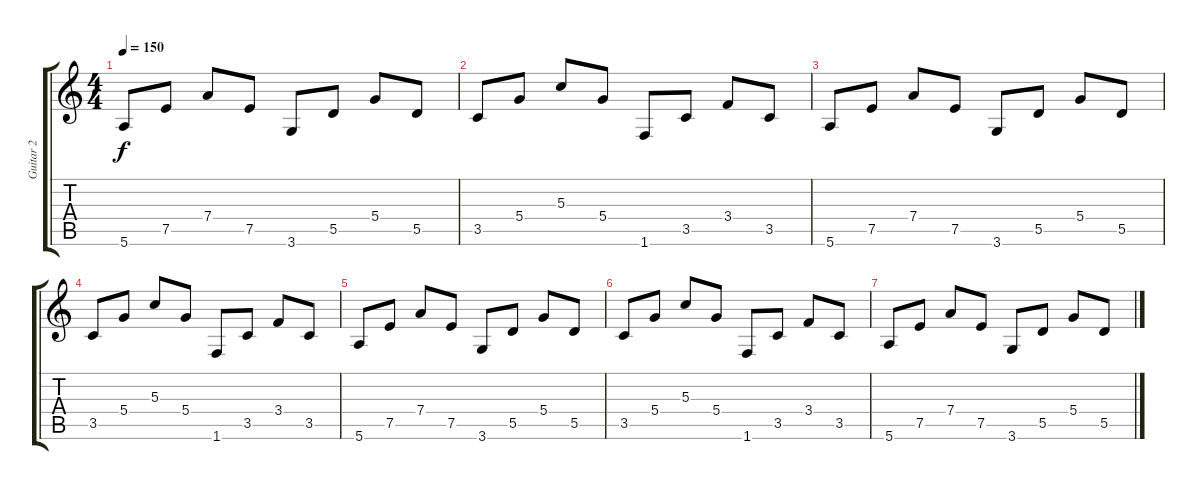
\track ("Guitar 2" "Guitar 2") {instrument acousticguitarsteel}
\staff {score tabs}
\tuning (E4 B3 G3 D3 A2 E2) {hide}
\ts (4 4)
\tempo 150
\clef g2
\ks c
5.6.8{dy f} 7.5.8 7.4.8 7.5.8 3.6.8 5.5.8 5.4.8 5.5.8 |
3.5.8 5.4.8 5.3.8 5.4.8 1.6.8 3.5.8 3.4.8 3.5.8 |
5.6.8 7.5.8 7.4.8 7.5.8 3.6.8 5.5.8 5.4.8 5.5.8 |
3.5.8 5.4.8 5.3.8 5.4.8 1.6.8 3.5.8 3.4.8 3.5.8 |
5.6.8 7.5.8 7.4.8 7.5.8 3.6.8 5.5.8 5.4.8 5.5.8 |
3.5.8 5.4.8 5.3.8 5.4.8 1.6.8 3.5.8 3.4.8 3.5.8 |
5.6.8 7.5.8 7.4.8 7.5.8 3.6.8 5.5.8 5.4.8 5.5.8
